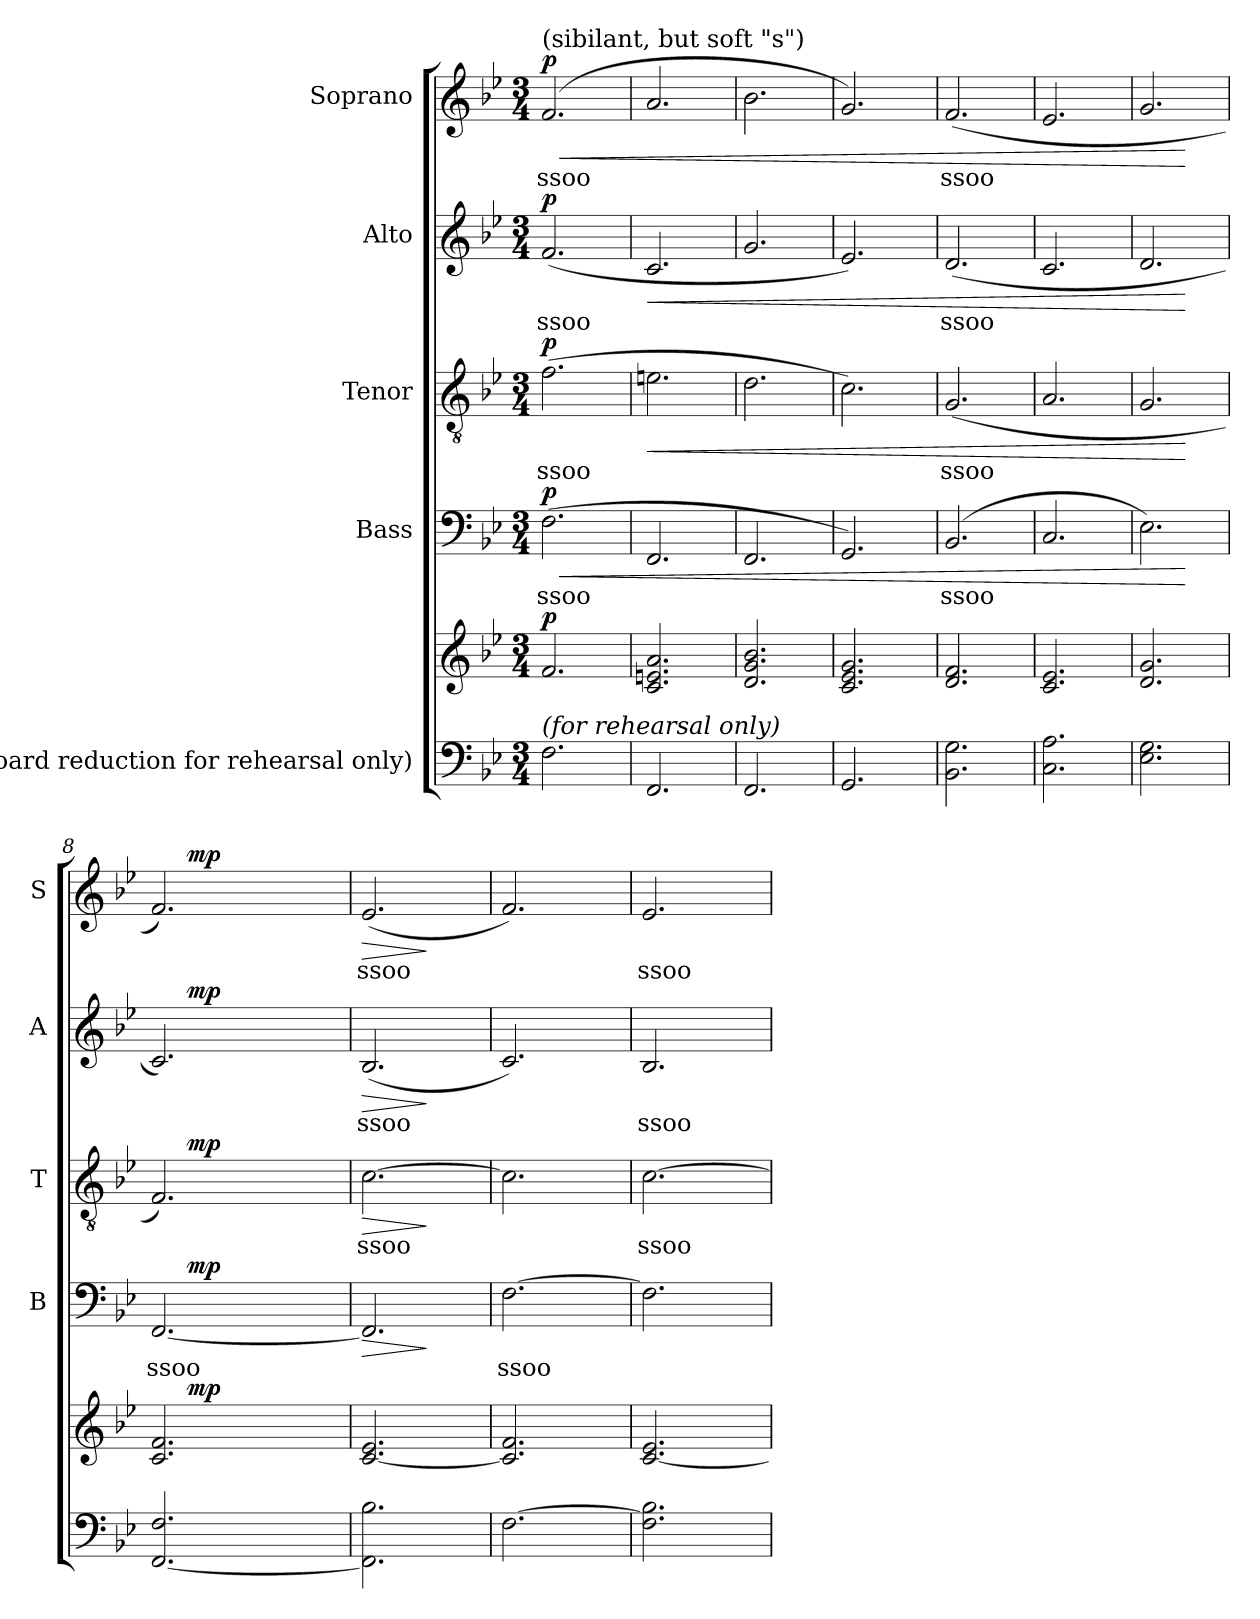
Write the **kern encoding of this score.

**kern	**kern	**dynam	**kern	**text	**dynam	**kern	**text	**dynam	**kern	**text	**dynam	**kern	**text	**dynam
*part5	*part5	*part5	*part4	*part4	*part4	*part3	*part3	*part3	*part2	*part2	*part2	*part1	*part1	*part1
*staff6	*staff5	*staff5/6	*staff4	*staff4	*staff4	*staff3	*staff3	*staff3	*staff2	*staff2	*staff2	*staff1	*staff1	*staff1
*I"(keyboard reduction for rehearsal only)	*	*	*I"Bass	*	*	*I"Tenor	*	*	*I"Alto	*	*	*I"Soprano	*	*
*	*	*	*I'B	*	*	*I'T	*	*	*I'A	*	*	*I'S	*	*
*clefF4	*clefG2	*	*clefF4	*	*	*clefGv2	*	*	*clefG2	*	*	*clefG2	*	*
*k[b-e-]	*k[b-e-]	*	*k[b-e-]	*	*	*k[b-e-]	*	*	*k[b-e-]	*	*	*k[b-e-]	*	*
*B-:	*B-:	*	*B-:	*	*	*B-:	*	*	*B-:	*	*	*B-:	*	*
*M3/4	*M3/4	*	*M3/4	*	*	*M3/4	*	*	*M3/4	*	*	*M3/4	*	*
*MM95	*MM95	*	*MM95	*	*	*MM95	*	*	*MM95	*	*	*MM95	*	*
=1	=1	=1	=1	=1	=1	=1	=1	=1	=1	=1	=1	=1	=1	=1
!	!	!	!	!LO:LY:b	!LO:HP:b	!	!	!	!	!	!	!	!	!
!	!	!	!	!	!	!	!LO:LY:b	!	!	!	!	!	!	!
!	!	!	!	!	!	!	!	!	!	!LO:LY:b	!	!	!	!
!	!	!	!	!	!	!	!	!	!	!	!	!LO:TX:a:t=(sibilant,&nbsp;but&nbsp;soft "s")	!	!
!LO:TX:a:i:t=(for rehearsal only)	!	!	!	!	!	!	!	!	!	!	!	!	!	!
!	!	!LO:DY:a	!	!	!LO:DY:n=1:a	!	!	!LO:DY:a	!	!	!LO:DY:a	!	!LO:LY:b	!LO:HP:b
!	!	!	!	!	!	!	!	!	!	!	!	!	!	!LO:DY:n=1:a
2.F\	2.f/	p	(>2.F\	ssoo	< p	(>2.f\	ssoo	p	(2.f/	ssoo	p	(2.f/	ssoo	< p
=2	=2	=2	=2	=2	=2	=2	=2	=2	=2	=2	=2	=2	=2	=2
!	!	!	!	!	!	!	!	!LO:HP:b	!	!	!LO:HP:b	!	!	!
2.FF/	2.c/ 2.en/ 2.a/	.	2.FF/	.	.	2.en\	.	<	2.c/	.	<	2.a/	.	.
=3	=3	=3	=3	=3	=3	=3	=3	=3	=3	=3	=3	=3	=3	=3
2.FF/	2.d/ 2.g/ 2.b-/	.	2.FF/	.	.	2.d\	.	.	2.g/	.	.	2.b-\	.	.
=4	=4	=4	=4	=4	=4	=4	=4	=4	=4	=4	=4	=4	=4	=4
2.GG/	2.c/ 2.e-/ 2.g/	.	2.GG/)	.	.	2.c\)	.	.	2.e-/)	.	.	2.g/)	.	.
=5	=5	=5	=5	=5	=5	=5	=5	=5	=5	=5	=5	=5	=5	=5
!	!	!	!	!LO:LY:b	!	!	!	!	!	!	!	!	!	!
!	!	!	!	!	!	!	!LO:LY:b	!	!	!	!	!	!	!
!	!	!	!	!	!	!	!	!	!	!LO:LY:b	!	!	!	!
!	!	!	!	!	!	!	!	!	!	!	!	!	!LO:LY:b	!
2.BB-\ 2.G\	2.d/ 2.f/	.	(2.BB-/	ssoo	.	(<2.G/	ssoo	.	(2.d/	ssoo	.	(2.f/	ssoo	.
=6	=6	=6	=6	=6	=6	=6	=6	=6	=6	=6	=6	=6	=6	=6
2.C\ 2.A\	2.c/ 2.e-/	.	2.C/	.	.	2.A/	.	.	2.c/	.	.	2.e-/	.	.
=7	=7	=7	=7	=7	=7	=7	=7	=7	=7	=7	=7	=7	=7	=7
2.E-\ 2.G\	2.d/ 2.g/	.	2.E-\)	.	.	2.G/	.	.	2.d/	.	.	2.g/	.	.
.	.	.	.	.	[	.	.	[	.	.	[	.	.	[
=8	=8	=8	=8	=8	=8	=8	=8	=8	=8	=8	=8	=8	=8	=8
!	!	!	!	!LO:LY:b	!	!	!	!	!	!	!	!	!	!
*	*^	*	*^	*	*	*^	*	*	*^	*	*	*^	*	*
[2.FF/ 2.F/	2.c/ 2.f/	16.ryy	.	[2.FF/	16.ryy	ssoo	.	2.F/)	16.ryy	.	.	2.c/)	16.ryy	.	.	2.f/)	16.ryy	.	.
!	!	!	!LO:DY:a	!	!	!	!LO:DY:a	!	!	!	!LO:DY:a	!	!	!	!LO:DY:a	!	!	!	!LO:DY:a
.	.	2ryy	mp	.	2ryy	.	mp	.	2ryy	.	mp	.	2ryy	.	mp	.	2ryy	.	mp
.	.	8ryy	.	.	8ryy	.	.	.	8ryy	.	.	.	8ryy	.	.	.	8ryy	.	.
.	.	32ryy	.	.	32ryy	.	.	.	32ryy	.	.	.	32ryy	.	.	.	32ryy	.	.
=9	=9	=9	=9	=9	=9	=9	=9	=9	=9	=9	=9	=9	=9	=9	=9	=9	=9	=9	=9
!	!	!	!	!	!	!	!LO:HP:b	!	!	!	!	!	!	!	!	!	!	!	!
*	*v	*v	*	*	*	*	*	*v	*v	*	*	*v	*v	*	*	*v	*v	*	*
*	*	*	*v	*v	*	*	*	*	*	*	*	*	*	*	*
*	*^	*	*^	*	*	*^	*	*	*^	*	*	*^	*	*
!	!	!	!	!	!	!	!	!	!	!LO:LY:b	!LO:HP:b	!	!	!	!	!	!	!	!
*	*v	*v	*	*	*	*	*	*v	*v	*	*	*v	*v	*	*	*v	*v	*	*
*	*	*	*v	*v	*	*	*	*	*	*	*	*	*	*	*
*	*^	*	*^	*	*	*^	*	*	*^	*	*	*^	*	*
!	!	!	!	!	!	!	!	!	!	!	!	!	!	!LO:LY:b	!LO:HP:b	!	!	!	!
*	*v	*v	*	*	*	*	*	*v	*v	*	*	*v	*v	*	*	*v	*v	*	*
*	*	*	*v	*v	*	*	*	*	*	*	*	*	*	*	*
*	*^	*	*^	*	*	*^	*	*	*^	*	*	*^	*	*
!	!	!	!	!	!	!	!	!	!	!	!	!	!	!	!	!	!	!LO:LY:b	!LO:HP:b
*	*v	*v	*	*	*	*	*	*v	*v	*	*	*v	*v	*	*	*v	*v	*	*
*	*	*	*v	*v	*	*	*	*	*	*	*	*	*	*	*
2.FF\] 2.B-\	[2.c/ 2.e-/	.	2.FF/]	.	>	[2.c\	ssoo	>	(<2.B-/	ssoo	>	(2.e-/	ssoo	>
.	.	.	.	.	]	.	.	]	.	.	]	.	.	]
=10	=10	=10	=10	=10	=10	=10	=10	=10	=10	=10	=10	=10	=10	=10
!	!	!	!	!LO:LY:b	!	!	!	!	!	!	!	!	!	!
[2.F\	2.c/] 2.f/	.	[2.F\	ssoo	.	2.c\]	.	.	2.c/)	.	.	2.f/)	.	.
=11	=11	=11	=11	=11	=11	=11	=11	=11	=11	=11	=11	=11	=11	=11
!	!	!	!	!	!	!	!LO:LY:b	!	!	!	!	!	!	!
!	!	!	!	!	!	!	!	!	!	!LO:LY:b	!	!	!	!
!	!	!	!	!	!	!	!	!	!	!	!	!	!LO:LY:b	!
2.F\] 2.B-\	[2.c/ 2.e-/	.	2.F\]	.	.	[2.c\	ssoo	.	2.B-/	ssoo	.	2.e-/	ssoo	.
=	=	=	=	=	=	=	=	=	=	=	=	=	=	=
*-	*-	*-	*-	*-	*-	*-	*-	*-	*-	*-	*-	*-	*-	*-
